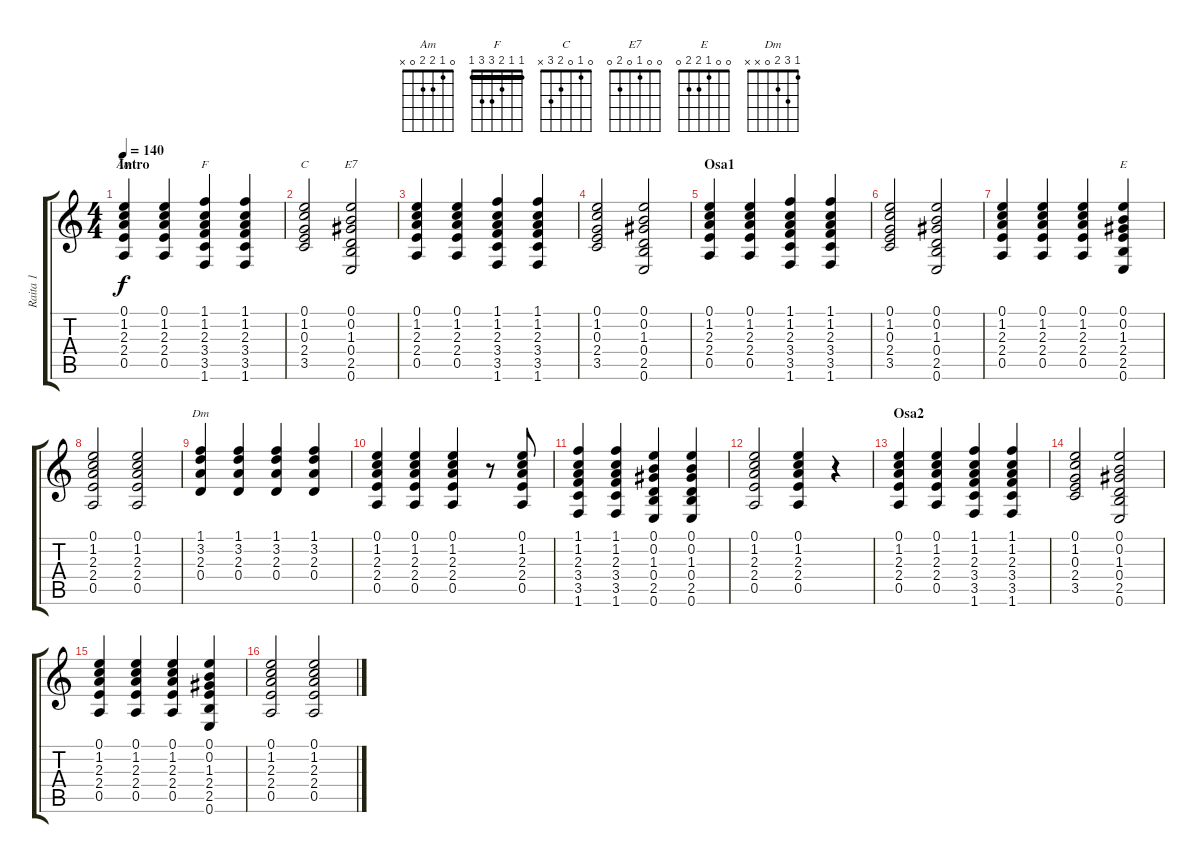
\track ("Raita 1" "Raita 1") {instrument electricguitarmuted}
\staff {score tabs}
\tuning (E4 B3 G3 D3 A2 E2) {hide}
\chord ("Am" 0 1 2 2 0 x)
\chord ("F" 1 1 2 3 3 1) {barre 1}
\chord ("C" 0 1 0 2 3 x)
\chord ("E7" 0 0 1 0 2 0)
\chord ("E" 0 0 1 2 2 0)
\chord ("Dm" 1 3 2 0 x x)
\ts (4 4)
\section ("" "Intro")
\tempo 140
\clef g2
\ks c
(0.1 1.2 2.3 2.4 0.5).4{ch "Am" dy f instrument electricguitarmuted} (0.1 1.2 2.3 2.4 0.5).4 (1.1 1.2 2.3 3.4 3.5 1.6).4{ch "F"} (1.1 1.2 2.3 3.4 3.5 1.6).4 |
(0.1 1.2 0.3 2.4 3.5).2{ch "C"} (0.1 0.2 1.3 0.4 2.5 0.6).2{ch "E7"} |
(0.1 1.2 2.3 2.4 0.5).4 (0.1 1.2 2.3 2.4 0.5).4 (1.1 1.2 2.3 3.4 3.5 1.6).4 (1.1 1.2 2.3 3.4 3.5 1.6).4 |
(0.1 1.2 0.3 2.4 3.5).2 (0.1 0.2 1.3 0.4 2.5 0.6).2 |
\section ("" "Osa1")
(0.1 1.2 2.3 2.4 0.5).4 (0.1 1.2 2.3 2.4 0.5).4 (1.1 1.2 2.3 3.4 3.5 1.6).4 (1.1 1.2 2.3 3.4 3.5 1.6).4 |
(0.1 1.2 0.3 2.4 3.5).2 (0.1 0.2 1.3 0.4 2.5 0.6).2 |
(0.1 1.2 2.3 2.4 0.5).4 (0.1 1.2 2.3 2.4 0.5).4 (0.1 1.2 2.3 2.4 0.5).4 (0.1 0.2 1.3 2.4 2.5 0.6).4{ch "E"} |
(0.1 1.2 2.3 2.4 0.5).2 (0.1 1.2 2.3 2.4 0.5).2 |
(1.1 3.2 2.3 0.4).4{ch "Dm"} (1.1 3.2 2.3 0.4).4 (1.1 3.2 2.3 0.4).4 (1.1 3.2 2.3 0.4).4 |
(0.1 1.2 2.3 2.4 0.5).4 (0.1 1.2 2.3 2.4 0.5).4 (0.1 1.2 2.3 2.4 0.5).4 r.8 (0.1 1.2 2.3 2.4 0.5).8 |
(1.1 1.2 2.3 3.4 3.5 1.6).4 (1.1 1.2 2.3 3.4 3.5 1.6).4 (0.1 0.2 1.3 0.4 2.5 0.6).4 (0.1 0.2 1.3 0.4 2.5 0.6).4 |
(0.1 1.2 2.3 2.4 0.5).2 (0.1 1.2 2.3 2.4 0.5).4 r.4 |
\section ("" "Osa2")
(0.1 1.2 2.3 2.4 0.5).4 (0.1 1.2 2.3 2.4 0.5).4 (1.1 1.2 2.3 3.4 3.5 1.6).4 (1.1 1.2 2.3 3.4 3.5 1.6).4 |
(0.1 1.2 0.3 2.4 3.5).2 (0.1 0.2 1.3 0.4 2.5 0.6).2 |
(0.1 1.2 2.3 2.4 0.5).4 (0.1 1.2 2.3 2.4 0.5).4 (0.1 1.2 2.3 2.4 0.5).4 (0.1 0.2 1.3 2.4 2.5 0.6).4 |
(0.1 1.2 2.3 2.4 0.5).2 (0.1 1.2 2.3 2.4 0.5).2
